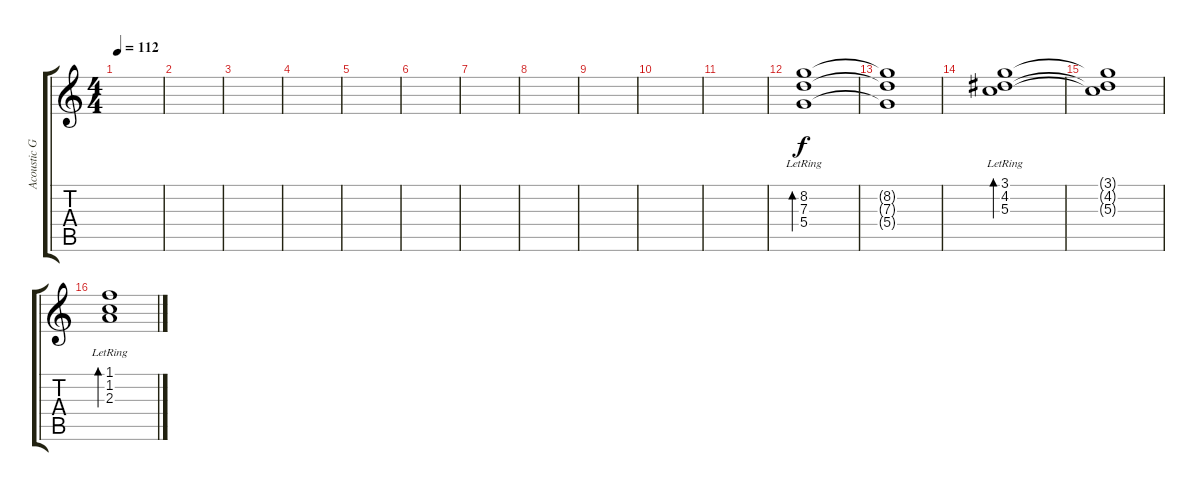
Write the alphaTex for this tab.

\track ("Acoustic Guitar" "Acoustic G") {instrument acousticguitarsteel}
\staff {score tabs}
\tuning (E4 B3 G3 D3 A2 D2) {hide}
\ts (4 4)
\tempo 112
\clef g2
\ks c
|
|
|
|
|
|
|
|
|
|
|
(8.2{lr} 7.3{lr} 5.4{lr}).1{bd 120} |
(8.2{t} 7.3{t} 5.4{t}).1 |
(3.1{lr} 4.2{lr} 5.3{lr}).1{bd 120} |
(3.1{t} 4.2{t} 5.3{t}).1 |
(1.1{lr} 1.2{lr} 2.3{lr}).1{bd 120}
